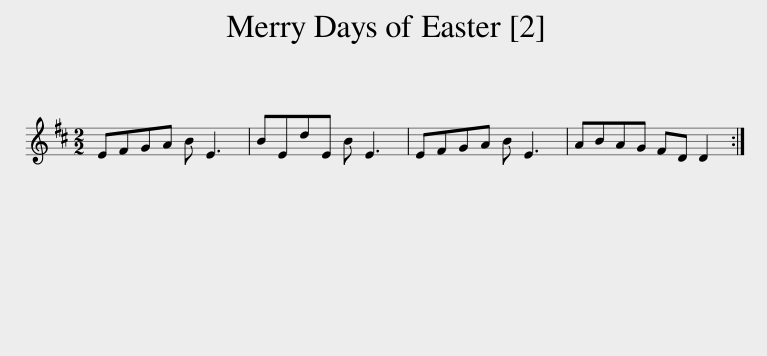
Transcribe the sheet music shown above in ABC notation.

X:1
L:1/8
M:2/2
I:linebreak $
K:D
V:1 treble
V:1
 EFGA B E3 | BEdE B E3 | EFGA B E3 | ABAG FD D2 :| %4
